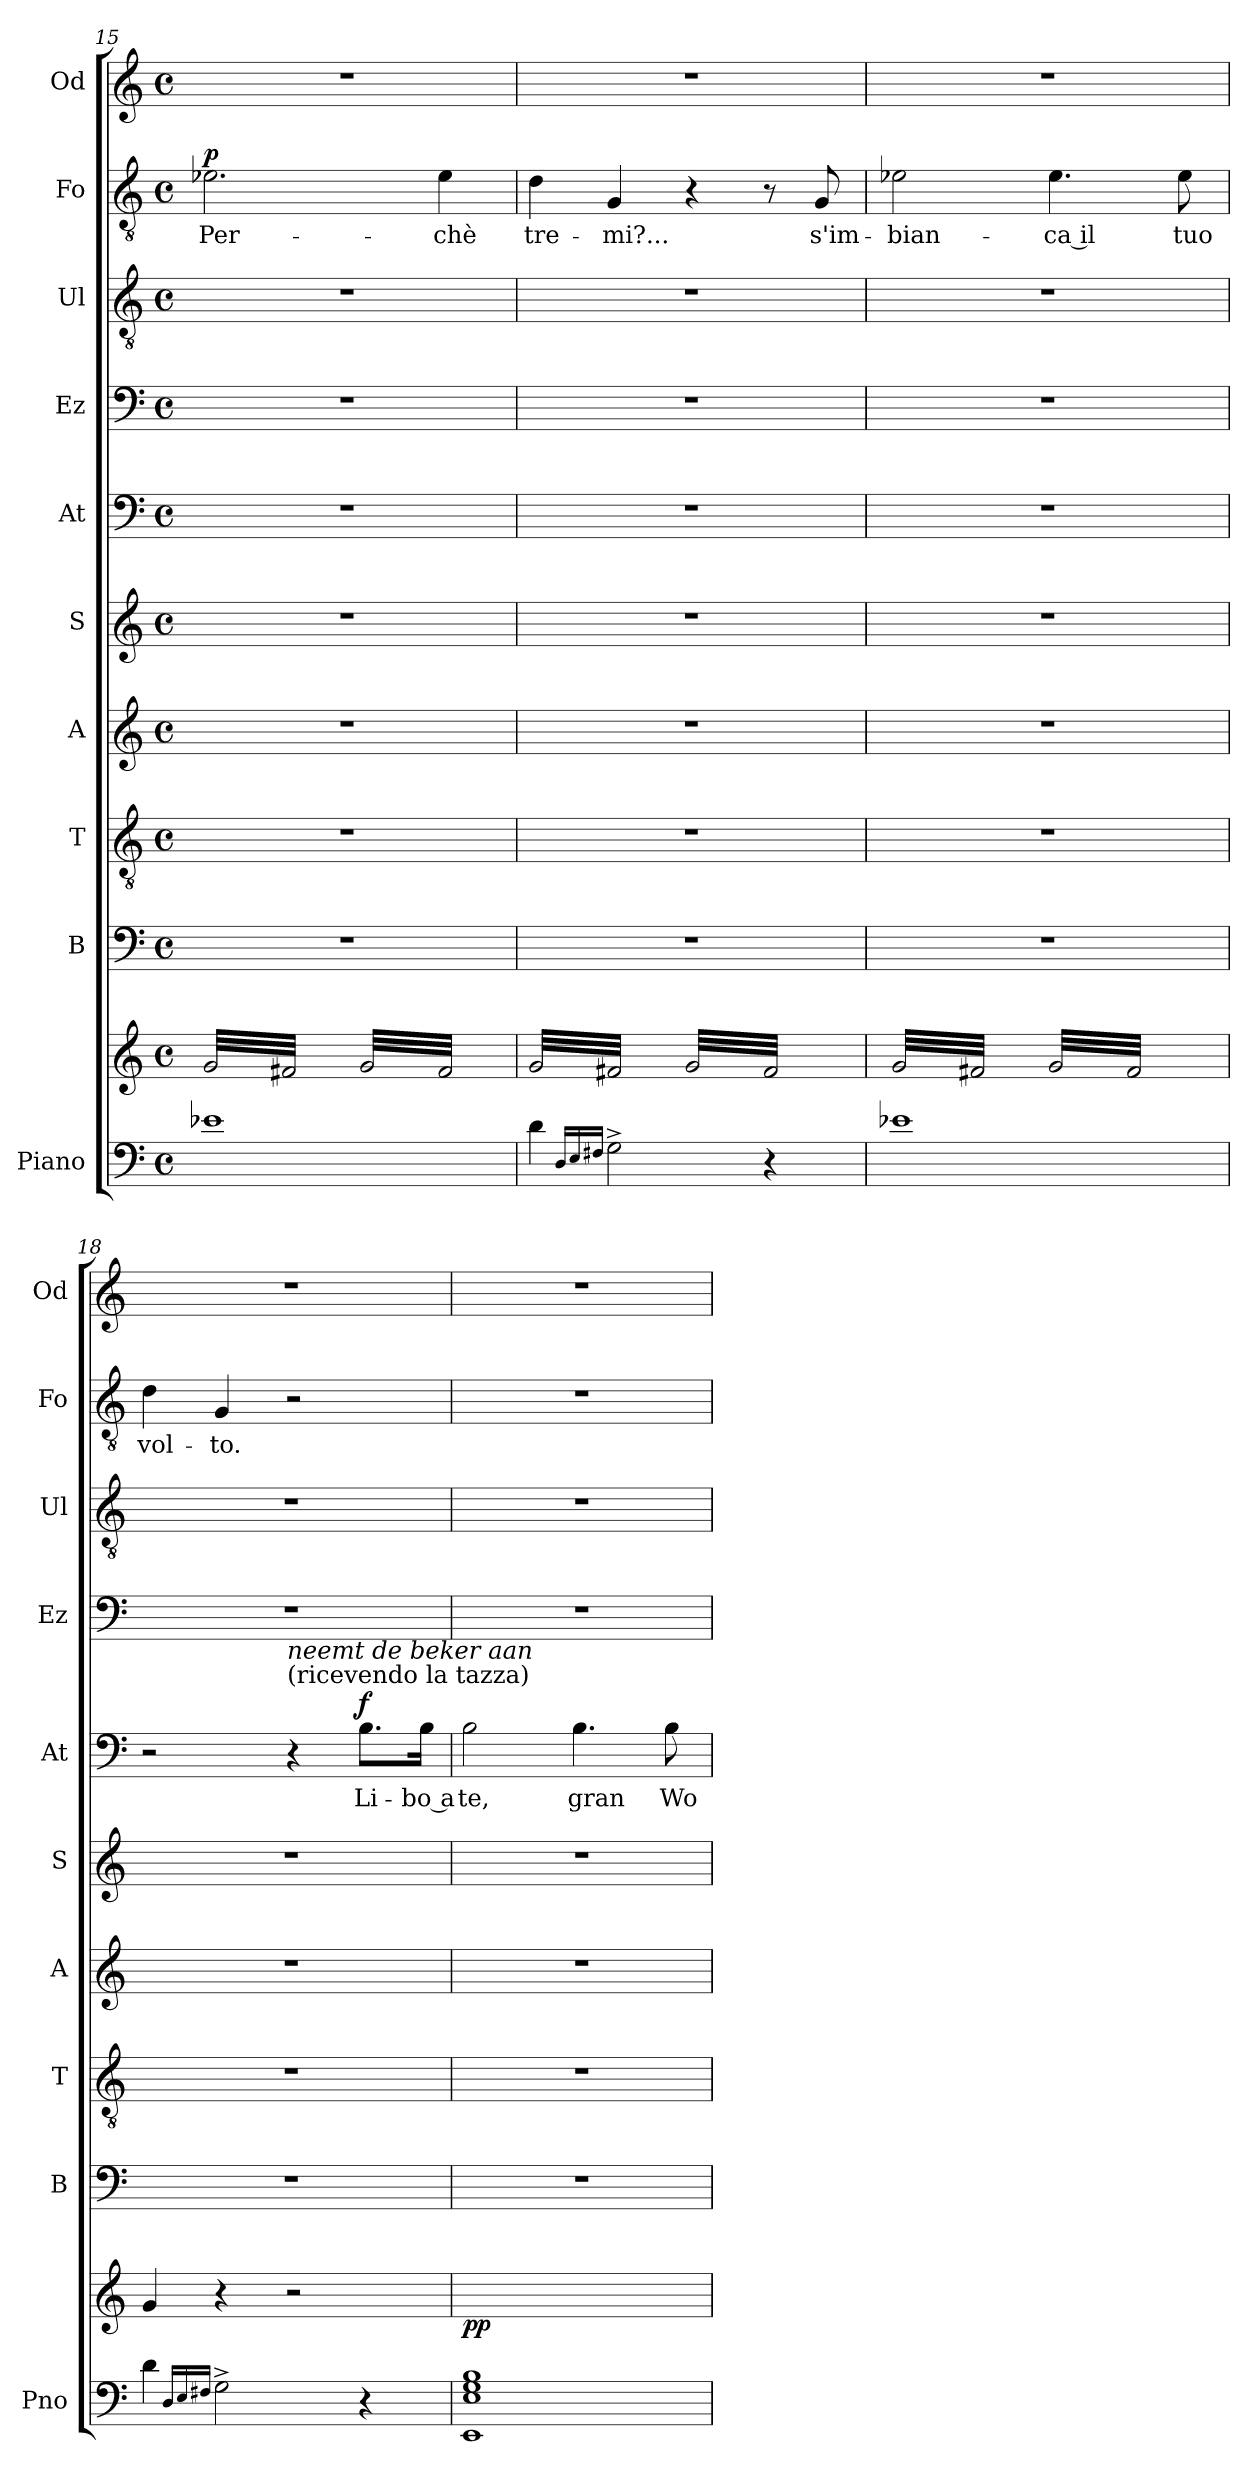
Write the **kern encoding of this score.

**kern	**kern	**dynam	**kern	**kern	**kern	**kern	**kern	**text	**dynam	**kern	**kern	**kern	**text	**dynam	**kern
*part10	*part10	*part10	*part9	*part8	*part7	*part6	*part5	*part5	*part5	*part4	*part3	*part2	*part2	*part2	*part1
*staff11	*staff10	*staff10/11	*staff9	*staff8	*staff7	*staff6	*staff5	*staff5	*staff5	*staff4	*staff3	*staff2	*staff2	*staff2	*staff1
*I"Piano	*	*	*I"B	*I"T	*I"A	*I"S	*I"At	*	*	*I"Ez	*I"Ul	*I"Fo	*	*	*I"Od
*I'Pno	*	*	*I'B	*I'T	*I'A	*I'S	*I'At	*	*	*I'Ez	*I'Ul	*I'Fo	*	*	*I'Od
*clefF4	*clefG2	*	*clefF4	*clefGv2	*clefG2	*clefG2	*clefF4	*	*	*clefF4	*clefGv2	*clefGv2	*	*	*clefG2
*k[]	*k[]	*	*k[]	*k[]	*k[]	*k[]	*k[]	*	*	*k[]	*k[]	*k[]	*	*	*k[]
*M4/4	*M4/4	*	*M4/4	*M4/4	*M4/4	*M4/4	*M4/4	*	*	*M4/4	*M4/4	*M4/4	*	*	*M4/4
*met(c)	*met(c)	*	*met(c)	*met(c)	*met(c)	*met(c)	*met(c)	*	*	*met(c)	*met(c)	*met(c)	*	*	*met(c)
=15	=15	=15	=15	=15	=15	=15	=15	=15	=15	=15	=15	=15	=15	=15	=15
!	!	!	!	!	!	!	!	!	!	!	!	!	!LO:LY:b	!LO:DY:a	!
*	*tremolo	*	*	*	*	*	*	*	*	*	*	*	*	*	*
1e-X	32g/LLL	.	1r	1r	1r	1r	1r	.	.	1r	1r	2.e-X\	Per-	p	1r
.	32f#X/	.	.	.	.	.	.	.	.	.	.	.	.	.	.
.	32g/	.	.	.	.	.	.	.	.	.	.	.	.	.	.
.	32f#X/	.	.	.	.	.	.	.	.	.	.	.	.	.	.
.	32g/	.	.	.	.	.	.	.	.	.	.	.	.	.	.
.	32f#X/	.	.	.	.	.	.	.	.	.	.	.	.	.	.
.	32g/	.	.	.	.	.	.	.	.	.	.	.	.	.	.
.	32f#X/	.	.	.	.	.	.	.	.	.	.	.	.	.	.
.	32g/	.	.	.	.	.	.	.	.	.	.	.	.	.	.
.	32f#X/	.	.	.	.	.	.	.	.	.	.	.	.	.	.
.	32g/	.	.	.	.	.	.	.	.	.	.	.	.	.	.
.	32f#X/	.	.	.	.	.	.	.	.	.	.	.	.	.	.
.	32g/	.	.	.	.	.	.	.	.	.	.	.	.	.	.
.	32f#X/	.	.	.	.	.	.	.	.	.	.	.	.	.	.
.	32g/	.	.	.	.	.	.	.	.	.	.	.	.	.	.
.	32f#X/JJJ	.	.	.	.	.	.	.	.	.	.	.	.	.	.
.	32g/LLL	.	.	.	.	.	.	.	.	.	.	.	.	.	.
.	32f#/	.	.	.	.	.	.	.	.	.	.	.	.	.	.
.	32g/	.	.	.	.	.	.	.	.	.	.	.	.	.	.
.	32f#/	.	.	.	.	.	.	.	.	.	.	.	.	.	.
.	32g/	.	.	.	.	.	.	.	.	.	.	.	.	.	.
.	32f#/	.	.	.	.	.	.	.	.	.	.	.	.	.	.
.	32g/	.	.	.	.	.	.	.	.	.	.	.	.	.	.
.	32f#/	.	.	.	.	.	.	.	.	.	.	.	.	.	.
!	!	!	!	!	!	!	!	!	!	!	!	!	!LO:LY:b	!	!
.	32g/	.	.	.	.	.	.	.	.	.	.	4e-\	-chè	.	.
.	32f#/	.	.	.	.	.	.	.	.	.	.	.	.	.	.
.	32g/	.	.	.	.	.	.	.	.	.	.	.	.	.	.
.	32f#/	.	.	.	.	.	.	.	.	.	.	.	.	.	.
.	32g/	.	.	.	.	.	.	.	.	.	.	.	.	.	.
.	32f#/	.	.	.	.	.	.	.	.	.	.	.	.	.	.
.	32g/	.	.	.	.	.	.	.	.	.	.	.	.	.	.
.	32f#/JJJ	.	.	.	.	.	.	.	.	.	.	.	.	.	.
=16	=16	=16	=16	=16	=16	=16	=16	=16	=16	=16	=16	=16	=16	=16	=16
!	!	!	!	!	!	!	!	!	!	!	!	!	!LO:LY:b	!	!
4d\	32g/LLL	.	1r	1r	1r	1r	1r	.	.	1r	1r	4d\	tre-	.	1r
.	32f#X/	.	.	.	.	.	.	.	.	.	.	.	.	.	.
.	32g/	.	.	.	.	.	.	.	.	.	.	.	.	.	.
.	32f#X/	.	.	.	.	.	.	.	.	.	.	.	.	.	.
.	32g/	.	.	.	.	.	.	.	.	.	.	.	.	.	.
.	32f#X/	.	.	.	.	.	.	.	.	.	.	.	.	.	.
.	32g/	.	.	.	.	.	.	.	.	.	.	.	.	.	.
.	32f#X/	.	.	.	.	.	.	.	.	.	.	.	.	.	.
16qD/LL	.	.	.	.	.	.	.	.	.	.	.	.	.	.	.
16qE/	.	.	.	.	.	.	.	.	.	.	.	.	.	.	.
16qF#X/JJ	.	.	.	.	.	.	.	.	.	.	.	.	.	.	.
!	!	!	!	!	!	!	!	!	!	!	!	!	!LO:LY:b	!	!
2G^\	32g/	.	.	.	.	.	.	.	.	.	.	4G/	-mi?...	.	.
.	32f#X/	.	.	.	.	.	.	.	.	.	.	.	.	.	.
.	32g/	.	.	.	.	.	.	.	.	.	.	.	.	.	.
.	32f#X/	.	.	.	.	.	.	.	.	.	.	.	.	.	.
.	32g/	.	.	.	.	.	.	.	.	.	.	.	.	.	.
.	32f#X/	.	.	.	.	.	.	.	.	.	.	.	.	.	.
.	32g/	.	.	.	.	.	.	.	.	.	.	.	.	.	.
.	32f#X/JJJ	.	.	.	.	.	.	.	.	.	.	.	.	.	.
.	32g/LLL	.	.	.	.	.	.	.	.	.	.	4r	.	.	.
.	32f#/	.	.	.	.	.	.	.	.	.	.	.	.	.	.
.	32g/	.	.	.	.	.	.	.	.	.	.	.	.	.	.
.	32f#/	.	.	.	.	.	.	.	.	.	.	.	.	.	.
.	32g/	.	.	.	.	.	.	.	.	.	.	.	.	.	.
.	32f#/	.	.	.	.	.	.	.	.	.	.	.	.	.	.
.	32g/	.	.	.	.	.	.	.	.	.	.	.	.	.	.
.	32f#/	.	.	.	.	.	.	.	.	.	.	.	.	.	.
4r	32g/	.	.	.	.	.	.	.	.	.	.	8r	.	.	.
.	32f#/	.	.	.	.	.	.	.	.	.	.	.	.	.	.
.	32g/	.	.	.	.	.	.	.	.	.	.	.	.	.	.
.	32f#/	.	.	.	.	.	.	.	.	.	.	.	.	.	.
!	!	!	!	!	!	!	!	!	!	!	!	!	!LO:LY:b	!	!
.	32g/	.	.	.	.	.	.	.	.	.	.	8G/	s'im-	.	.
.	32f#/	.	.	.	.	.	.	.	.	.	.	.	.	.	.
.	32g/	.	.	.	.	.	.	.	.	.	.	.	.	.	.
.	32f#/JJJ	.	.	.	.	.	.	.	.	.	.	.	.	.	.
=17	=17	=17	=17	=17	=17	=17	=17	=17	=17	=17	=17	=17	=17	=17	=17
!	!	!	!	!	!	!	!	!	!	!	!	!	!LO:LY:b	!	!
1e-X	32g/LLL	.	1r	1r	1r	1r	1r	.	.	1r	1r	2e-X\	-bian-	.	1r
.	32f#X/	.	.	.	.	.	.	.	.	.	.	.	.	.	.
.	32g/	.	.	.	.	.	.	.	.	.	.	.	.	.	.
.	32f#X/	.	.	.	.	.	.	.	.	.	.	.	.	.	.
.	32g/	.	.	.	.	.	.	.	.	.	.	.	.	.	.
.	32f#X/	.	.	.	.	.	.	.	.	.	.	.	.	.	.
.	32g/	.	.	.	.	.	.	.	.	.	.	.	.	.	.
.	32f#X/	.	.	.	.	.	.	.	.	.	.	.	.	.	.
.	32g/	.	.	.	.	.	.	.	.	.	.	.	.	.	.
.	32f#X/	.	.	.	.	.	.	.	.	.	.	.	.	.	.
.	32g/	.	.	.	.	.	.	.	.	.	.	.	.	.	.
.	32f#X/	.	.	.	.	.	.	.	.	.	.	.	.	.	.
.	32g/	.	.	.	.	.	.	.	.	.	.	.	.	.	.
.	32f#X/	.	.	.	.	.	.	.	.	.	.	.	.	.	.
.	32g/	.	.	.	.	.	.	.	.	.	.	.	.	.	.
.	32f#X/JJJ	.	.	.	.	.	.	.	.	.	.	.	.	.	.
!	!	!	!	!	!	!	!	!	!	!	!	!	!LO:LY:b	!	!
.	32g/LLL	.	.	.	.	.	.	.	.	.	.	4.e-\	-ca il	.	.
.	32f#/	.	.	.	.	.	.	.	.	.	.	.	.	.	.
.	32g/	.	.	.	.	.	.	.	.	.	.	.	.	.	.
.	32f#/	.	.	.	.	.	.	.	.	.	.	.	.	.	.
.	32g/	.	.	.	.	.	.	.	.	.	.	.	.	.	.
.	32f#/	.	.	.	.	.	.	.	.	.	.	.	.	.	.
.	32g/	.	.	.	.	.	.	.	.	.	.	.	.	.	.
.	32f#/	.	.	.	.	.	.	.	.	.	.	.	.	.	.
.	32g/	.	.	.	.	.	.	.	.	.	.	.	.	.	.
.	32f#/	.	.	.	.	.	.	.	.	.	.	.	.	.	.
.	32g/	.	.	.	.	.	.	.	.	.	.	.	.	.	.
.	32f#/	.	.	.	.	.	.	.	.	.	.	.	.	.	.
!	!	!	!	!	!	!	!	!	!	!	!	!	!LO:LY:b	!	!
.	32g/	.	.	.	.	.	.	.	.	.	.	8e-\	tuo	.	.
.	32f#/	.	.	.	.	.	.	.	.	.	.	.	.	.	.
.	32g/	.	.	.	.	.	.	.	.	.	.	.	.	.	.
.	32f#/JJJ	.	.	.	.	.	.	.	.	.	.	.	.	.	.
*	*Xtremolo	*	*	*	*	*	*	*	*	*	*	*	*	*	*
=18	=18	=18	=18	=18	=18	=18	=18	=18	=18	=18	=18	=18	=18	=18	=18
!	!	!	!	!	!	!	!	!	!	!	!	!	!LO:LY:b	!	!
4d\	4g/	.	1r	1r	1r	1r	2r	.	.	1r	1r	4d\	vol-	.	1r
.	.	.	.	.	.	.	.	.	.	.	.	.	.	.	.
.	.	.	.	.	.	.	.	.	.	.	.	.	.	.	.
.	.	.	.	.	.	.	.	.	.	.	.	.	.	.	.
.	.	.	.	.	.	.	.	.	.	.	.	.	.	.	.
.	.	.	.	.	.	.	.	.	.	.	.	.	.	.	.
.	.	.	.	.	.	.	.	.	.	.	.	.	.	.	.
.	.	.	.	.	.	.	.	.	.	.	.	.	.	.	.
16qD/LL	.	.	.	.	.	.	.	.	.	.	.	.	.	.	.
16qE/	.	.	.	.	.	.	.	.	.	.	.	.	.	.	.
16qF#X/JJ	.	.	.	.	.	.	.	.	.	.	.	.	.	.	.
!	!	!	!	!	!	!	!	!	!	!	!	!	!LO:LY:b	!	!
2G^\	4r	.	.	.	.	.	.	.	.	.	.	4G/	-to.	.	.
!	!	!	!	!	!	!	!LO:TX:a:t=(ricevendo la tazza)	!	!	!	!	!	!	!	!
!	!	!	!	!	!	!	!LO:TX:a:i:t=neemt de beker aan	!	!	!	!	!	!	!	!
.	2r	.	.	.	.	.	4r	.	.	.	.	2r	.	.	.
!	!	!	!	!	!	!	!	!LO:LY:b	!LO:DY:a	!	!	!	!	!	!
4r	.	.	.	.	.	.	8.B\L	Li-	f	.	.	.	.	.	.
!	!	!	!	!	!	!	!	!LO:LY:b	!	!	!	!	!	!	!
.	.	.	.	.	.	.	16B\Jk	-bo a	.	.	.	.	.	.	.
!!LO:LB:g=z
=19	=19	=19	=19	=19	=19	=19	=19	=19	=19	=19	=19	=19	=19	=19	=19
*^	*	*	*	*	*	*	*	*	*	*	*	*	*	*	*
!	!	!	!LO:DY:b	!	!	!	!	!	!LO:LY:b	!	!	!	!	!	!	!
1E 1G 1B	1EE	1ryy	pp	1r	1r	1r	1r	2B\	te,	.	1r	1r	1r	.	.	1r
!	!	!	!	!	!	!	!	!	!LO:LY:b	!	!	!	!	!	!	!
.	.	.	.	.	.	.	.	4.B\	gran	.	.	.	.	.	.	.
!	!	!	!	!	!	!	!	!	!LO:LY:b	!	!	!	!	!	!	!
.	.	.	.	.	.	.	.	8B\	Wo-	.	.	.	.	.	.	.
*v	*v	*	*	*	*	*	*	*	*	*	*	*	*	*	*	*
=	=	=	=	=	=	=	=	=	=	=	=	=	=	=	=
*-	*-	*-	*-	*-	*-	*-	*-	*-	*-	*-	*-	*-	*-	*-	*-
